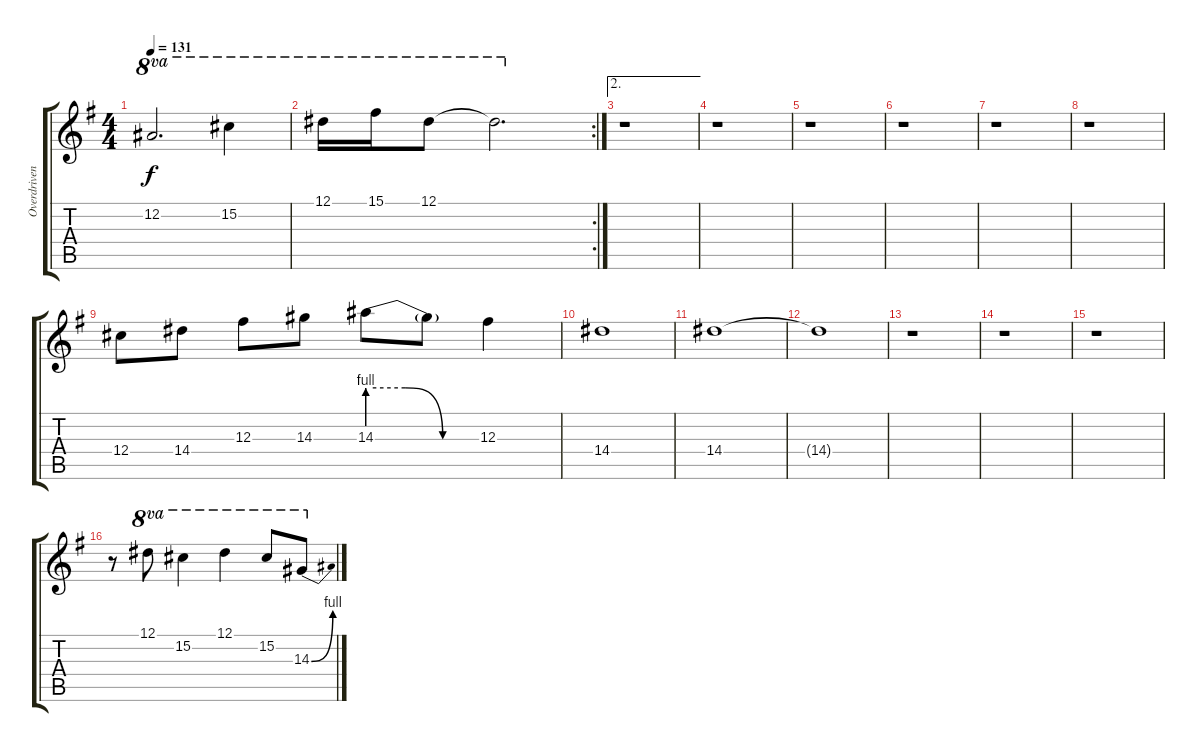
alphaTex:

\track ("Overdriven" "Overdriven") {instrument overdrivenguitar}
\staff {score tabs}
\tuning (Eb4 Bb3 Gb3 Db3 Ab2 Eb2) {hide}
\ts (4 4)
\tempo 131
\clef g2
\ks g
12.2.2{d ot 8va dy f} 15.2.4{ot 8va} |
\rc 2
12.1.16{ot 8va} 15.1.16{ot 8va} 12.1.8{ot 8va} 12.1{t}.2{d ot 8va} |
\ae 2
r.1 |
r.1 |
r.1 |
r.1 |
r.1 |
r.1 |
12.4.8 14.4.8 12.3.8 14.3.8 14.3{be (custom 0 4 20 4 40 0 60 0)}.8 14.3{t}.8 12.3.4 |
14.4.1 |
14.4.1 |
14.4{t}.1 |
r.1 |
r.1 |
r.1 |
r.8 12.1.8{ot 8va} 15.2.4{ot 8va} 12.1.4{ot 8va} 15.2.8{ot 8va} 14.3{be (bend 0 0 60 4)}.8{ot 8va}
